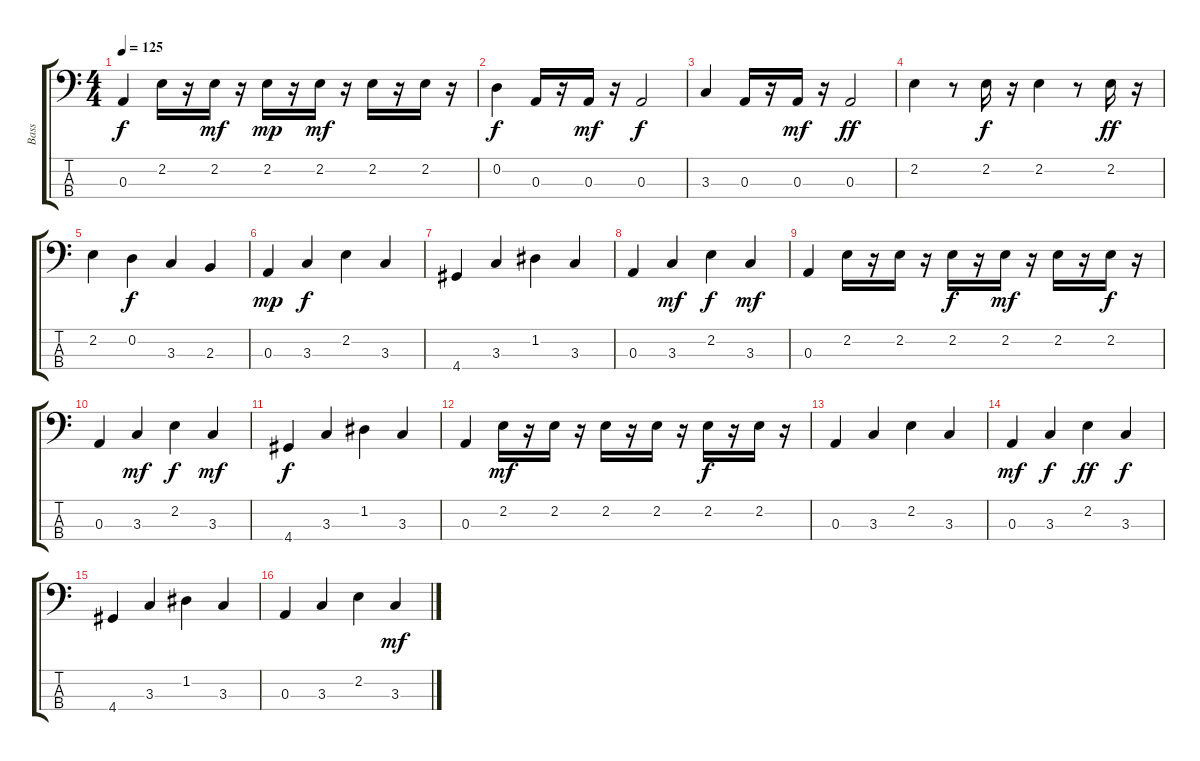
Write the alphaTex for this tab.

\track ("Bass" "Bass") {instrument electricbassfinger}
\staff {score tabs}
\tuning (G2 D2 A1 E1) {hide}
\ts (4 4)
\tempo 125
\clef f4
\ks c
0.3.4{dy f} 2.2.16 r.16 2.2.16{dy mf} r.16 2.2.16{dy mp} r.16 2.2.16{dy mf} r.16 2.2.16 r.16 2.2.16 r.16 |
0.2.4{dy f} 0.3.16 r.16 0.3.16{dy mf} r.16 0.3.2{dy f} |
3.3.4 0.3.16 r.16 0.3.16{dy mf} r.16 0.3.2{dy ff} |
2.2.4 r.8 2.2.16{dy f} r.16 2.2.4 r.8 2.2.16{dy ff} r.16 |
2.2.4 0.2.4{dy f} 3.3.4 2.3.4 |
0.3.4{dy mp} 3.3.4{dy f} 2.2.4 3.3.4 |
4.4.4 3.3.4 1.2.4 3.3.4 |
0.3.4 3.3.4{dy mf} 2.2.4{dy f} 3.3.4{dy mf} |
0.3.4 2.2.16 r.16 2.2.16 r.16 2.2.16{dy f} r.16 2.2.16{dy mf} r.16 2.2.16 r.16 2.2.16{dy f} r.16 |
0.3.4 3.3.4{dy mf} 2.2.4{dy f} 3.3.4{dy mf} |
4.4.4{dy f} 3.3.4 1.2.4 3.3.4 |
0.3.4 2.2.16{dy mf} r.16 2.2.16 r.16 2.2.16 r.16 2.2.16 r.16 2.2.16{dy f} r.16 2.2.16 r.16 |
0.3.4 3.3.4 2.2.4 3.3.4 |
0.3.4{dy mf} 3.3.4{dy f} 2.2.4{dy ff} 3.3.4{dy f} |
4.4.4 3.3.4 1.2.4 3.3.4 |
0.3.4 3.3.4 2.2.4 3.3.4{dy mf}
